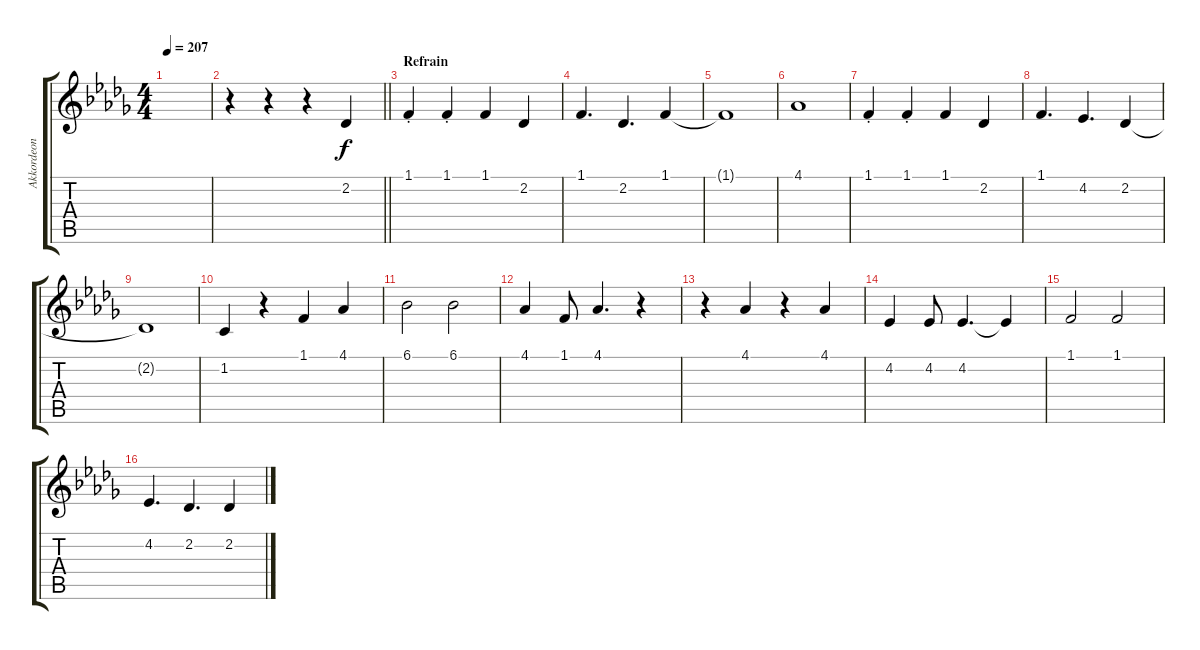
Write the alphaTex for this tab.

\track ("Akkordeon" "Akkordeon") {instrument accordion}
\staff {score tabs}
\tuning (E4 B3 G3 D3 A2 E2) {hide}
\ts (4 4)
\tempo 207
\clef g2
\ks bbminor
|
\barLineRight lightlight
r.4 r.4 r.4 2.2.4{volume 16} |
\section ("" "Refrain")
1.1{st}.4 1.1{st}.4 1.1.4 2.2.4 |
1.1.4{d} 2.2.4{d} 1.1.4 |
1.1{t}.1 |
4.1.1 |
1.1{st}.4 1.1{st}.4 1.1.4 2.2.4 |
1.1.4{d} 4.2.4{d} 2.2.4 |
2.2{t}.1 |
1.2.4 r.4 1.1.4 4.1.4 |
6.1.2 6.1.2 |
4.1.4 1.1.8 4.1.4{d} r.4 |
r.4 4.1.4 r.4 4.1.4 |
4.2.4 4.2.8 4.2.4{d} 4.2{t}.4 |
1.1.2 1.1.2 |
4.2.4{d} 2.2.4{d} 2.2.4
